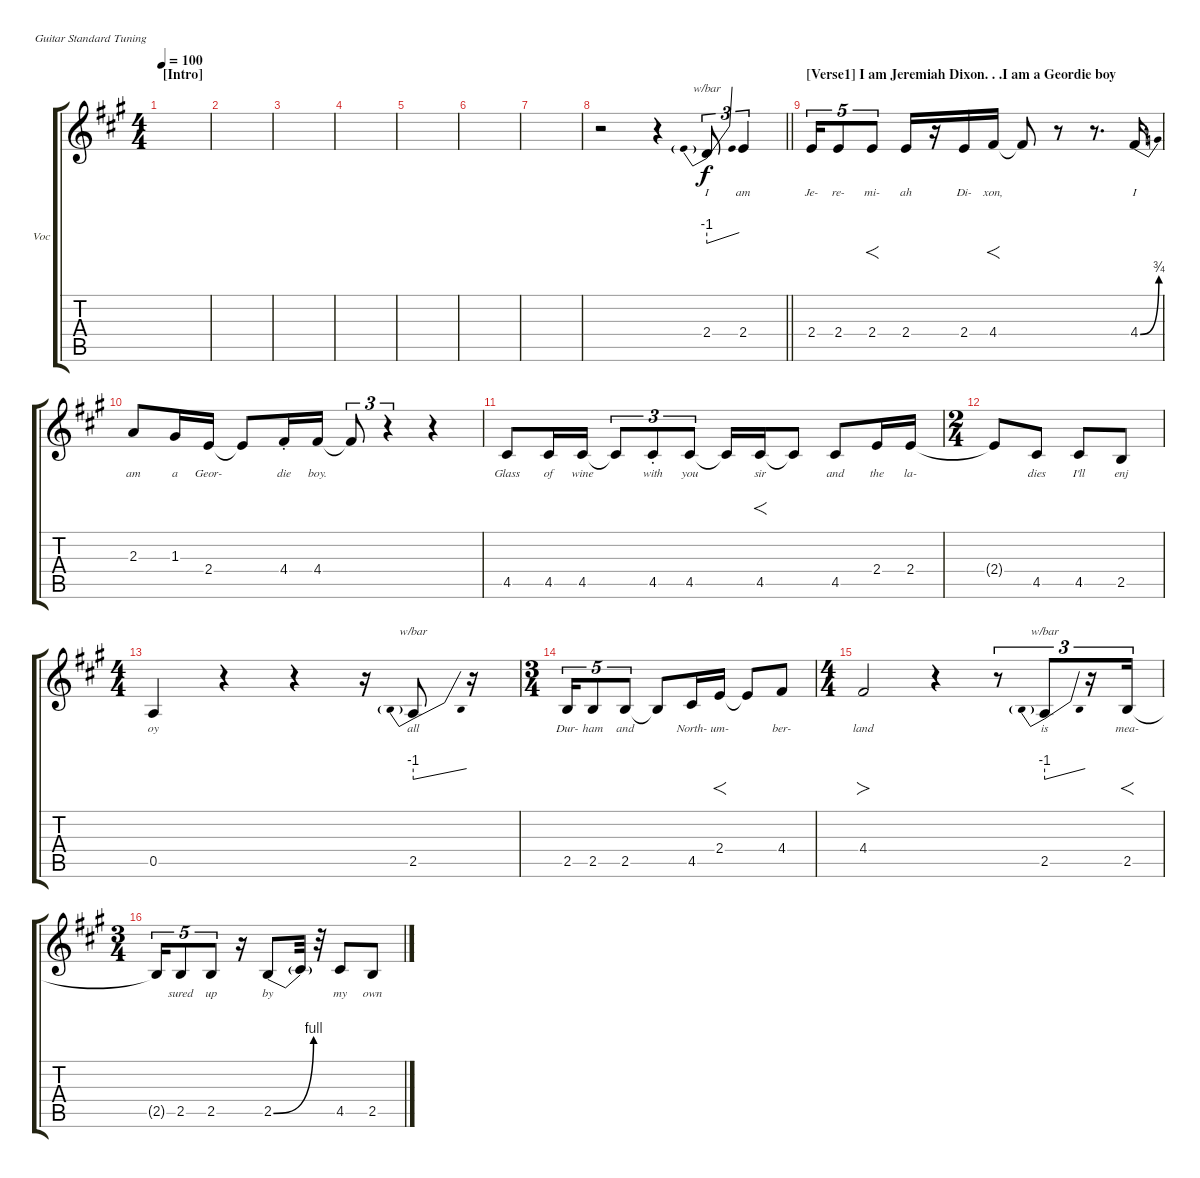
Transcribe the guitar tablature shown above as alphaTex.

\bracketExtendMode groupsimilarinstruments
\firstSystemTrackNameOrientation horizontal
\otherSystemsTrackNameOrientation horizontal
\track ("Vocals" "Voc") {instrument accordion}
\staff {score tabs}
\tuning (E4 B3 G3 D3 A2 E2)
\displaytranspose 12
\ts (4 4)
\section ("" "[Intro]")
\tempo 100
\clef g2
\ks f#minor
|
|
|
|
|
|
|
\barLineRight lightlight
r.2 r.4 2.4.8{tu (3 2) tbe (predivedive default 0 -4 13.799999999999999 0) lyrics (0 "I") lyrics (1 "") lyrics (2 "") lyrics (3 "") lyrics (4 "")} 2.4.4{tu (3 2) lyrics (0 "am") lyrics (1 "") lyrics (2 "") lyrics (3 "") lyrics (4 "")} |
\section ("" "[Verse1] I am Jeremiah Dixon. . .I am a Geordie boy")
2.4.16{tu (5 4) lyrics (0 "Je-") lyrics (1 "") lyrics (2 "") lyrics (3 "") lyrics (4 "")} 2.4.8{tu (5 4) lyrics (0 "re-") lyrics (1 "") lyrics (2 "") lyrics (3 "") lyrics (4 "")} 2.4.8{f tu (5 4) lyrics (0 "mi-") lyrics (1 "") lyrics (2 "") lyrics (3 "") lyrics (4 "")} 2.4.16{lyrics (0 "ah") lyrics (1 "") lyrics (2 "") lyrics (3 "") lyrics (4 "")} r.16 2.4.16{lyrics (0 "Di-") lyrics (1 "") lyrics (2 "") lyrics (3 "") lyrics (4 "")} 4.4.16{f lyrics (0 "xon,") lyrics (1 "") lyrics (2 "") lyrics (3 "") lyrics (4 "")} 4.4{t}.8{lyrics (0 "") lyrics (1 "") lyrics (2 "") lyrics (3 "") lyrics (4 "")} r.8 r.8{d} 4.4{be (bend 0 0 59.4 3)}.16{lyrics (0 "I") lyrics (1 "") lyrics (2 "") lyrics (3 "") lyrics (4 "")} |
2.3.8{lyrics (0 "am") lyrics (1 "") lyrics (2 "") lyrics (3 "") lyrics (4 "")} 1.3.16{lyrics (0 "a") lyrics (1 "") lyrics (2 "") lyrics (3 "") lyrics (4 "")} 2.4.16{lyrics (0 "Geor-") lyrics (1 "") lyrics (2 "") lyrics (3 "") lyrics (4 "")} 2.4{t}.8{lyrics (0 "") lyrics (1 "") lyrics (2 "") lyrics (3 "") lyrics (4 "")} 4.4{st}.16{lyrics (0 "die") lyrics (1 "") lyrics (2 "") lyrics (3 "") lyrics (4 "")} 4.4.16{lyrics (0 "boy.") lyrics (1 "") lyrics (2 "") lyrics (3 "") lyrics (4 "")} 4.4{t}.8{tu (3 2) lyrics (0 "") lyrics (1 "") lyrics (2 "") lyrics (3 "") lyrics (4 "")} r.4{tu (3 2)} r.4 |
4.5.8{lyrics (0 "Glass") lyrics (1 "") lyrics (2 "") lyrics (3 "") lyrics (4 "")} 4.5.16{lyrics (0 "of") lyrics (1 "") lyrics (2 "") lyrics (3 "") lyrics (4 "")} 4.5.16{lyrics (0 "wine") lyrics (1 "") lyrics (2 "") lyrics (3 "") lyrics (4 "")} 4.5{t}.8{tu (3 2) lyrics (0 "") lyrics (1 "") lyrics (2 "") lyrics (3 "") lyrics (4 "")} 4.5{st}.8{tu (3 2) lyrics (0 "with") lyrics (1 "") lyrics (2 "") lyrics (3 "") lyrics (4 "")} 4.5.8{tu (3 2) lyrics (0 "you") lyrics (1 "") lyrics (2 "") lyrics (3 "") lyrics (4 "")} 4.5{t}.16{lyrics (0 "") lyrics (1 "") lyrics (2 "") lyrics (3 "") lyrics (4 "")} 4.5.16{f lyrics (0 "sir") lyrics (1 "") lyrics (2 "") lyrics (3 "") lyrics (4 "")} 4.5{t}.8{lyrics (0 "") lyrics (1 "") lyrics (2 "") lyrics (3 "") lyrics (4 "")} 4.5.8{lyrics (0 "and") lyrics (1 "") lyrics (2 "") lyrics (3 "") lyrics (4 "")} 2.4.16{lyrics (0 "the") lyrics (1 "") lyrics (2 "") lyrics (3 "") lyrics (4 "")} 2.4.16{lyrics (0 "la-") lyrics (1 "") lyrics (2 "") lyrics (3 "") lyrics (4 "")} |
\ts (2 4)
2.4{t}.8{lyrics (0 "") lyrics (1 "") lyrics (2 "") lyrics (3 "") lyrics (4 "")} 4.5.8{lyrics (0 "dies") lyrics (1 "") lyrics (2 "") lyrics (3 "") lyrics (4 "")} 4.5.8{lyrics (0 "I'll") lyrics (1 "") lyrics (2 "") lyrics (3 "") lyrics (4 "")} 2.5.8{lyrics (0 "enj") lyrics (1 "") lyrics (2 "") lyrics (3 "") lyrics (4 "")} |
\ts (4 4)
0.5.4{lyrics (0 "oy") lyrics (1 "") lyrics (2 "") lyrics (3 "") lyrics (4 "")} r.4 r.4 r.16 2.5.8{tbe (predivedive default 0 -4 16.2 0) lyrics (0 "all") lyrics (1 "") lyrics (2 "") lyrics (3 "") lyrics (4 "")} r.16 |
\ts (3 4)
2.5.16{tu (5 4) lyrics (0 "Dur-") lyrics (1 "") lyrics (2 "") lyrics (3 "") lyrics (4 "")} 2.5.8{tu (5 4) lyrics (0 "ham") lyrics (1 "") lyrics (2 "") lyrics (3 "") lyrics (4 "")} 2.5.8{tu (5 4) lyrics (0 "and") lyrics (1 "") lyrics (2 "") lyrics (3 "") lyrics (4 "")} 2.5{t}.8{lyrics (0 "") lyrics (1 "") lyrics (2 "") lyrics (3 "") lyrics (4 "")} 4.5.16{lyrics (0 "North-") lyrics (1 "") lyrics (2 "") lyrics (3 "") lyrics (4 "")} 2.4.16{f lyrics (0 "um-") lyrics (1 "") lyrics (2 "") lyrics (3 "") lyrics (4 "")} 2.4{t}.8{lyrics (0 "") lyrics (1 "") lyrics (2 "") lyrics (3 "") lyrics (4 "")} 4.4.8{lyrics (0 "ber-") lyrics (1 "") lyrics (2 "") lyrics (3 "") lyrics (4 "")} |
\ts (4 4)
4.4.2{fo lyrics (0 "land") lyrics (1 "") lyrics (2 "") lyrics (3 "") lyrics (4 "")} r.4 r.8{tu (3 2)} 2.5.8{tu (3 2) tbe (predivedive default 0 -4 19.8 0) lyrics (0 "is") lyrics (1 "") lyrics (2 "") lyrics (3 "") lyrics (4 "")} r.16{tu (3 2)} 2.5.16{f tu (3 2) lyrics (0 "mea-") lyrics (1 "") lyrics (2 "") lyrics (3 "") lyrics (4 "")} |
\ts (3 4)
2.5{t}.16{tu (5 4) lyrics (0 "") lyrics (1 "") lyrics (2 "") lyrics (3 "") lyrics (4 "")} 2.5.8{tu (5 4) lyrics (0 "sured") lyrics (1 "") lyrics (2 "") lyrics (3 "") lyrics (4 "")} 2.5.8{tu (5 4) lyrics (0 "up") lyrics (1 "") lyrics (2 "") lyrics (3 "") lyrics (4 "")} r.16 2.5{be (bend 24.599999999999998 0 33.6 4)}.8{lyrics (0 "by") lyrics (1 "") lyrics (2 "") lyrics (3 "") lyrics (4 "")} 2.5{t}.32{lyrics (0 "") lyrics (1 "") lyrics (2 "") lyrics (3 "") lyrics (4 "")} r.32 4.5.8{lyrics (0 "my") lyrics (1 "") lyrics (2 "") lyrics (3 "") lyrics (4 "")} 2.5.8{lyrics (0 "own") lyrics (1 "") lyrics (2 "") lyrics (3 "") lyrics (4 "")}
